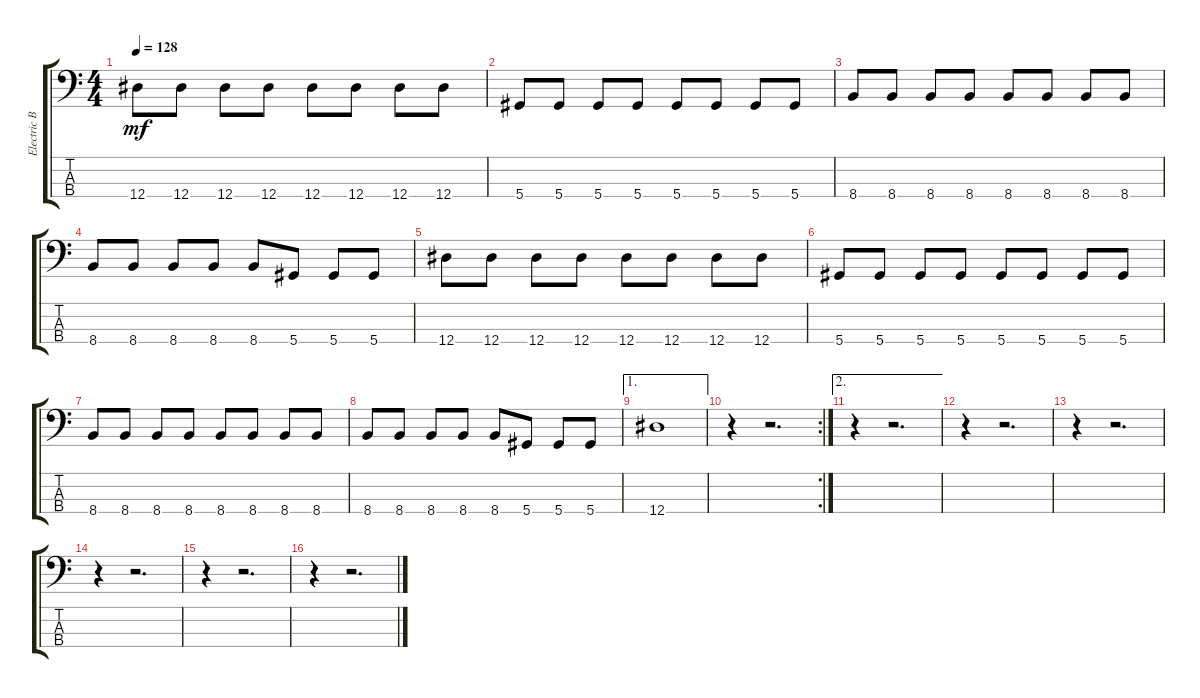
\track ("Electric Bass" "Electric B") {instrument electricbassfinger}
\staff {score tabs}
\tuning (Gb2 Db2 Ab1 Eb1) {hide}
\ts (4 4)
\tempo 128
\clef f4
\ks c
12.4.8{dy mf} 12.4.8 12.4.8 12.4.8 12.4.8 12.4.8 12.4.8 12.4.8 |
5.4.8 5.4.8 5.4.8 5.4.8 5.4.8 5.4.8 5.4.8 5.4.8 |
8.4.8 8.4.8 8.4.8 8.4.8 8.4.8 8.4.8 8.4.8 8.4.8 |
8.4.8 8.4.8 8.4.8 8.4.8 8.4.8 5.4.8 5.4.8 5.4.8 |
12.4.8 12.4.8 12.4.8 12.4.8 12.4.8 12.4.8 12.4.8 12.4.8 |
5.4.8 5.4.8 5.4.8 5.4.8 5.4.8 5.4.8 5.4.8 5.4.8 |
8.4.8 8.4.8 8.4.8 8.4.8 8.4.8 8.4.8 8.4.8 8.4.8 |
8.4.8 8.4.8 8.4.8 8.4.8 8.4.8 5.4.8 5.4.8 5.4.8 |
\ae 1
12.4.1 |
\rc 2
r.4 r.2{d} |
\ae 2
r.4 r.2{d} |
r.4 r.2{d} |
r.4 r.2{d} |
r.4 r.2{d} |
r.4 r.2{d} |
r.4 r.2{d}
